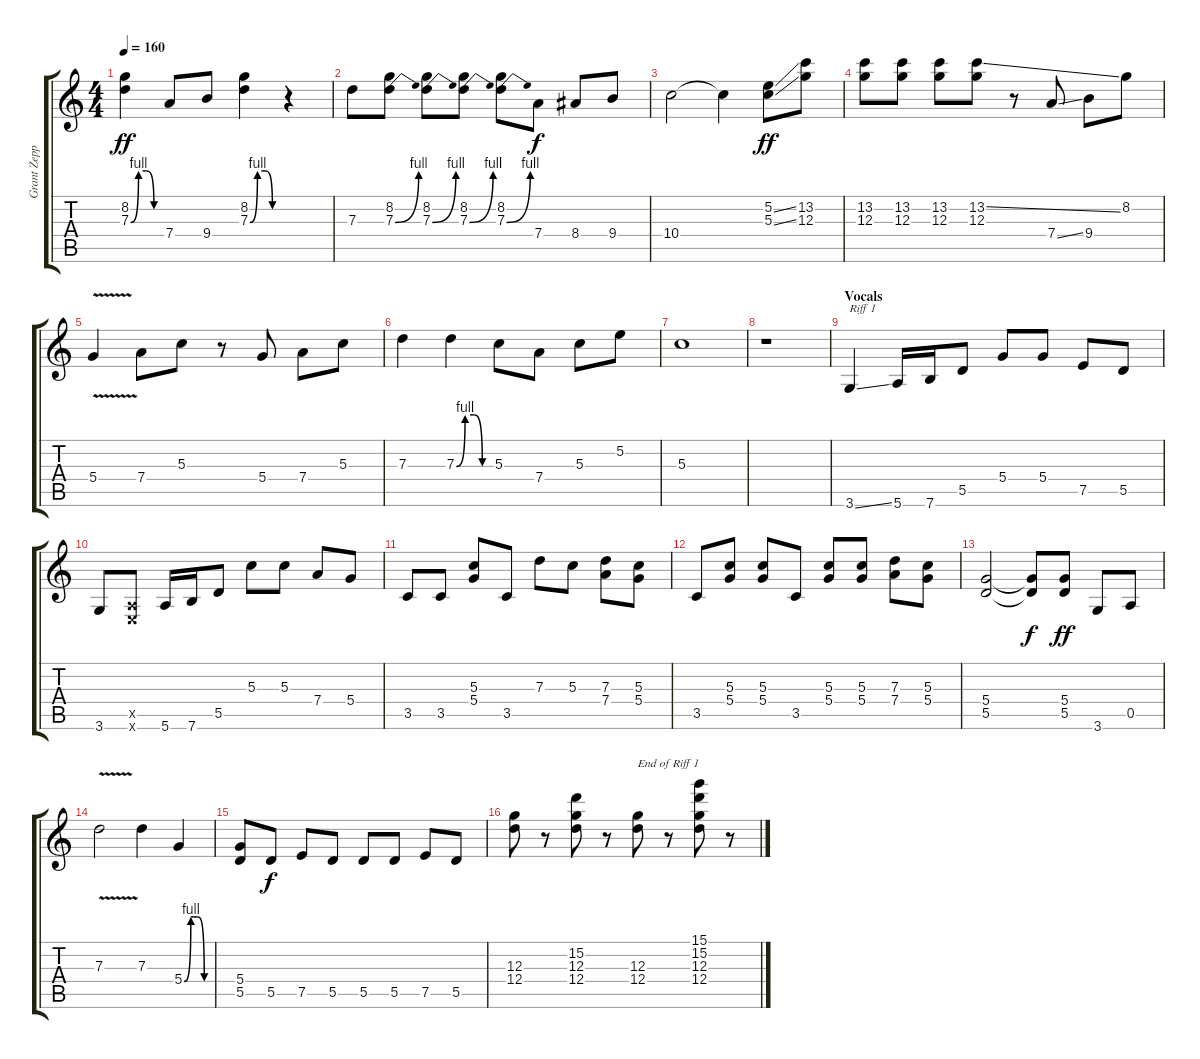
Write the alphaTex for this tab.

\track ("Grant Zeppelin" "Grant Zepp") {instrument distortionguitar}
\staff {score tabs}
\tuning (E4 B3 G3 D3 A2 E2) {hide}
\ts (4 4)
\tempo 160
\clef g2
\ks c
(8.2 7.3{be (custom 0 0 15 4 30 4 45 0 60 0)}).4{dy ff} 7.4.8 9.4.8 (8.2 7.3{be (custom 0 0 15 4 30 4 45 0 60 0)}).4 r.4 |
7.3.8 (8.2 7.3{be (bend 0 0 60 4)}).8 (8.2 7.3{be (bend 0 0 60 4)}).8 (8.2 7.3{be (bend 0 0 60 4)}).8 (8.2 7.3{be (bend 0 0 60 4)}).8 7.4.8{dy f} 8.4.8 9.4.8 |
10.4.2 10.4{t}.4 (5.2{ss} 5.3{ss}).8{dy ff} (13.2 12.3).8 |
(13.2 12.3).8 (13.2 12.3).8 (13.2 12.3).8 (13.2{ss} 12.3).8 r.8 7.4{ss}.8 9.4.8 8.2.8 |
5.4{v}.4 7.4.8 5.3.8 r.8 5.4.8 7.4.8 5.3.8 |
7.3.4 7.3{be (custom 0 0 15 4 30 4 45 0 60 0)}.4 5.3.8 7.4.8 5.3.8 5.2.8 |
5.3.1 |
r.1 |
\section ("" "Vocals")
3.6{ss}.4{txt "Riff 1"} 5.6.16 7.6.16 5.5.8 5.4.8 5.4.8 7.5.8 5.5.8 |
3.6.8 (0.5{x} 0.6{x}).8 5.6.16 7.6.16 5.5.8 5.3.8 5.3.8 7.4.8 5.4.8 |
3.5.8 3.5.8 (5.3 5.4).8 3.5.8 7.3.8 5.3.8 (7.3 7.4).8 (5.3 5.4).8 |
3.5.8 (5.3 5.4).8 (5.3 5.4).8 3.5.8 (5.3 5.4).8 (5.3 5.4).8 (7.3 7.4).8 (5.3 5.4).8 |
(5.4 5.5).2 (5.4{t} 5.5{t}).8{dy f} (5.4 5.5).8{dy ff} 3.6.8 0.5.8 |
7.3{v}.2 7.3.4 5.4{be (custom 0 0 15 4 30 4 45 0 60 0)}.4 |
(5.4 5.5).8 5.5.8{dy f} 7.5.8 5.5.8 5.5.8 5.5.8 7.5.8 5.5.8 |
(12.3 12.4).8 r.8 (15.2 12.3 12.4).8 r.8 (12.3 12.4).8{txt "End of Riff 1"} r.8 (15.1 15.2 12.3 12.4).8 r.8
